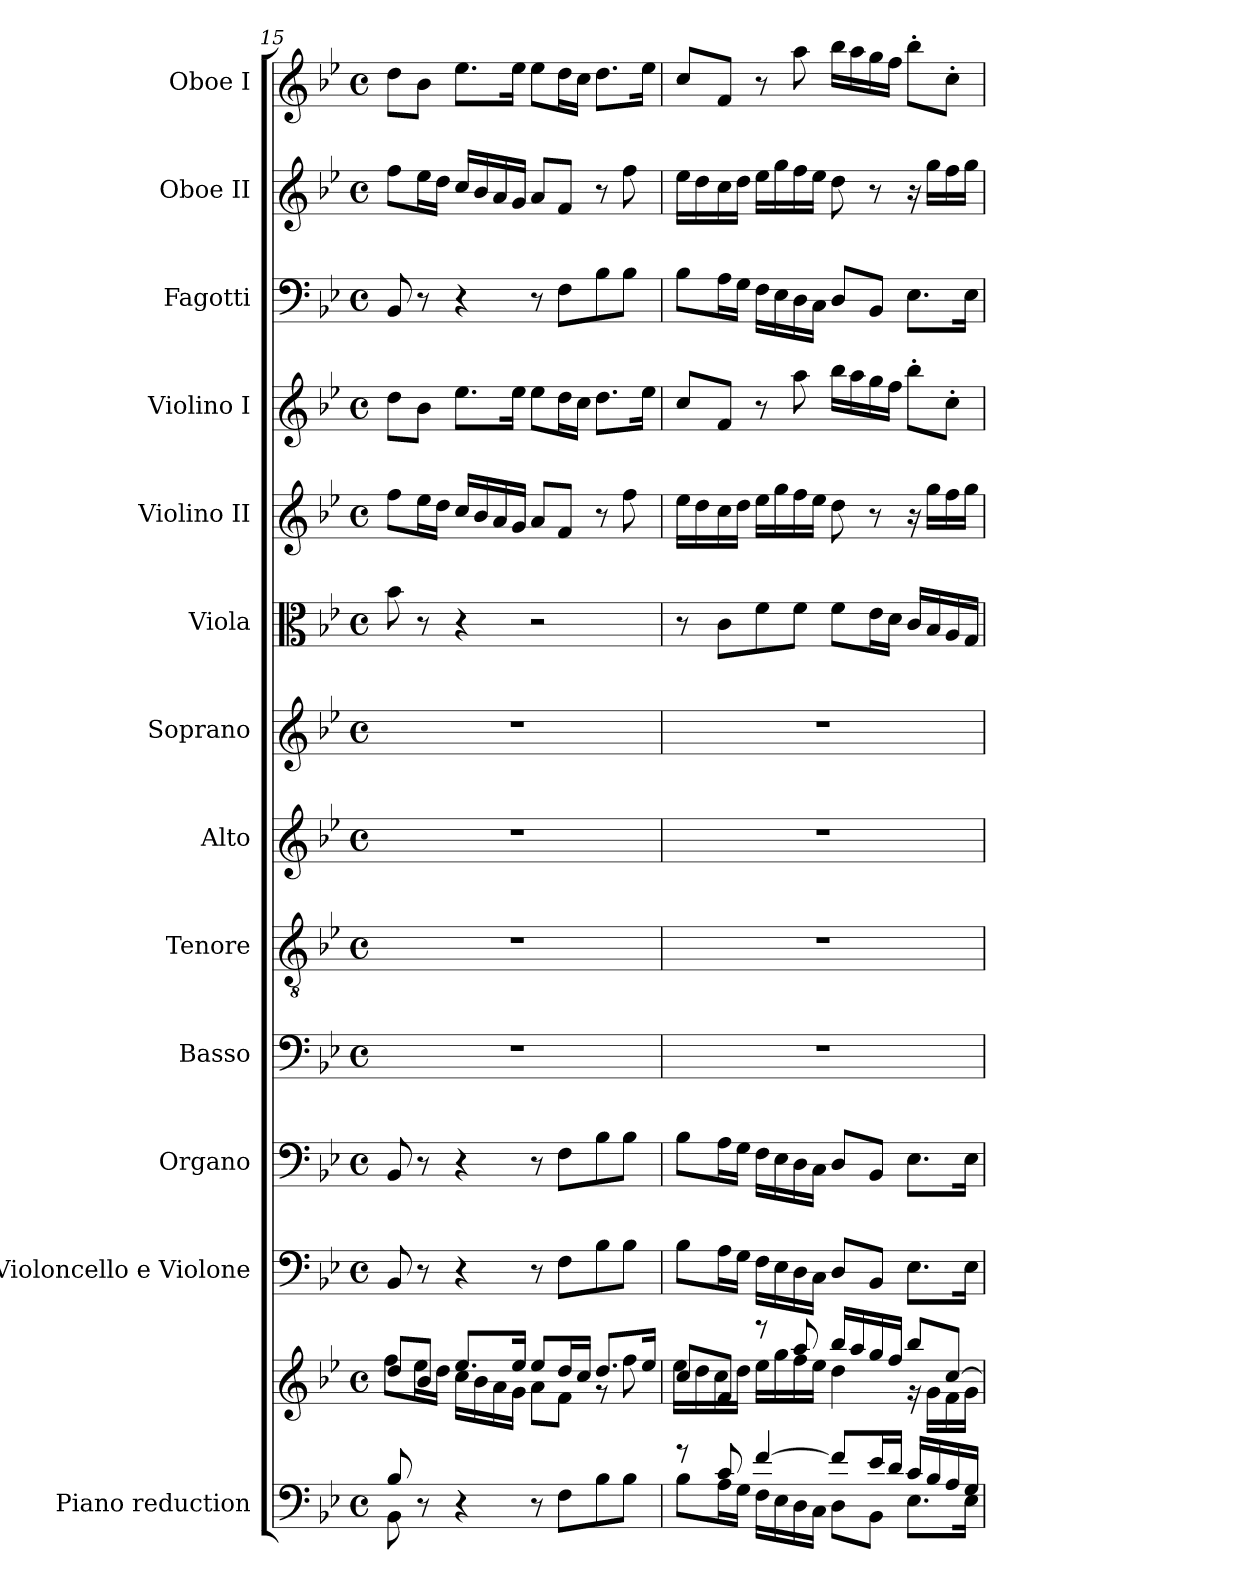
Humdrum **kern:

**kern	**kern	**kern	**kern	**kern	**kern	**kern	**kern	**kern	**kern	**kern	**kern	**kern	**kern
*part13	*part13	*part12	*part11	*part10	*part9	*part8	*part7	*part6	*part5	*part4	*part3	*part2	*part1
*staff14	*staff13	*staff12	*staff11	*staff10	*staff9	*staff8	*staff7	*staff6	*staff5	*staff4	*staff3	*staff2	*staff1
*I"Piano reduction	*	*I"Violoncello  e Violone	*I"Organo	*I"Basso	*I"Tenore	*I"Alto	*I"Soprano	*I"Viola	*I"Violino II	*I"Violino I	*I"Fagotti	*I"Oboe II	*I"Oboe I
*I'Pno	*	*	*	*	*	*	*	*	*	*	*	*I'Ob	*I'Ob
*clefF4	*clefG2	*clefF4	*clefF4	*clefF4	*clefGv2	*clefG2	*clefG2	*clefC3	*clefG2	*clefG2	*clefF4	*clefG2	*clefG2
*k[b-e-]	*k[b-e-]	*k[b-e-]	*k[b-e-]	*k[b-e-]	*k[b-e-]	*k[b-e-]	*k[b-e-]	*k[b-e-]	*k[b-e-]	*k[b-e-]	*k[b-e-]	*k[b-e-]	*k[b-e-]
*M4/4	*M4/4	*M4/4	*M4/4	*M4/4	*M4/4	*M4/4	*M4/4	*M4/4	*M4/4	*M4/4	*M4/4	*M4/4	*M4/4
*met(c)	*met(c)	*met(c)	*met(c)	*met(c)	*met(c)	*met(c)	*met(c)	*met(c)	*met(c)	*met(c)	*met(c)	*met(c)	*met(c)
=15	=15	=15	=15	=15	=15	=15	=15	=15	=15	=15	=15	=15	=15
*^	*^	*	*	*	*	*	*	*	*	*	*	*	*
8B-/	8BB-\	8dd/L	8ff\L	8BB-/	8BB-/	1r	1r	1r	1r	8b-\	8ff\L	8dd\L	8BB-/	8ff\L	8dd\L
8r	8ryy	8b-/J	16ee-\L	8r	8r	.	.	.	.	8r	16ee-\L	8b-\J	8r	16ee-\L	8b-\J
.	.	.	16dd\JJ	.	.	.	.	.	.	.	16dd\JJ	.	.	16dd\JJ	.
4r	4ryy	8.ee-/L	16cc\LL	4r	4r	.	.	.	.	4r	16cc/LL	8.ee-\L	4r	16cc/LL	8.ee-\L
.	.	.	16b-\	.	.	.	.	.	.	.	16b-/	.	.	16b-/	.
.	.	.	16a\	.	.	.	.	.	.	.	16a/	.	.	16a/	.
.	.	16ee-/Jk	16g\JJ	.	.	.	.	.	.	.	16g/JJ	16ee-\Jk	.	16g/JJ	16ee-\Jk
8r	8ryy	8ee-/L	8a\L	8r	8r	.	.	.	.	2r	8a/L	8ee-\L	8r	8a/L	8ee-\L
8ryy	8F\L	16dd/L	8f\J	8F\L	8F\L	.	.	.	.	.	8f/J	16dd\L	8F\L	8f/J	16dd\L
.	.	16cc/JJ	.	.	.	.	.	.	.	.	.	16cc\JJ	.	.	16cc\JJ
4ryy	8B-\	8.dd/L	8r	8B-\	8B-\	.	.	.	.	.	8r	8.dd\L	8B-\	8r	8.dd\L
.	8B-\J	.	8ff\	8B-\J	8B-\J	.	.	.	.	.	8ff\	.	8B-\J	8ff\	.
.	.	16ee-/Jk	.	.	.	.	.	.	.	.	.	16ee-\Jk	.	.	16ee-\Jk
=16	=16	=16	=16	=16	=16	=16	=16	=16	=16	=16	=16	=16	=16	=16	=16
8r	8B-\L	8cc/L	16ee-\LL	8B-\L	8B-\L	1r	1r	1r	1r	8r	16ee-\LL	8cc/L	8B-\L	16ee-\LL	8cc/L
.	.	.	16dd\	.	.	.	.	.	.	.	16dd\	.	.	16dd\	.
8c/	16A\L	8f/J	16cc\	16A\L	16A\L	.	.	.	.	8c\L	16cc\	8f/J	16A\L	16cc\	8f/J
.	16G\JJ	.	16dd\JJ	16G\JJ	16G\JJ	.	.	.	.	.	16dd\JJ	.	16G\JJ	16dd\JJ	.
[4f/	16F\LL	8r	16ee-\LL	16F\LL	16F\LL	.	.	.	.	8f\	16ee-\LL	8r	16F\LL	16ee-\LL	8r
.	16E-\	.	16gg\	16E-\	16E-\	.	.	.	.	.	16gg\	.	16E-\	16gg\	.
.	16D\	8aa/	16ff\	16D\	16D\	.	.	.	.	8f\J	16ff\	8aa\	16D\	16ff\	8aa\
.	16C\JJ	.	16ee-\JJ	16C\JJ	16C\JJ	.	.	.	.	.	16ee-\JJ	.	16C\JJ	16ee-\JJ	.
8f/L]	8D\L	16bb-/LL	4dd\	8D/L	8D/L	.	.	.	.	8f\L	8dd\	16bb-\LL	8D/L	8dd\	16bb-\LL
.	.	16aa/	.	.	.	.	.	.	.	.	.	16aa\	.	.	16aa\
16e-/L	8BB-\J	16gg/	.	8BB-/J	8BB-/J	.	.	.	.	16e-\L	8r	16gg\	8BB-/J	8r	16gg\
16d/JJ	.	16ff/JJ	.	.	.	.	.	.	.	16d\JJ	.	16ff\JJ	.	.	16ff\JJ
16c/LL	8.E-\L	8bb-/L	16r	8.E-\L	8.E-\L	.	.	.	.	16c/LL	16r	8bb-'\L	8.E-\L	16r	8bb-'\L
16B-/	.	.	16g\LL	.	.	.	.	.	.	16B-/	16gg\LL	.	.	16gg\LL	.
16A/	.	[8cc/J	16f\	.	.	.	.	.	.	16A/	16ff\	8cc'\J	.	16ff\	8cc'\J
16G/JJ	16E-\Jk	.	16g\JJ	16E-\Jk	16E-\Jk	.	.	.	.	16G/JJ	16gg\JJ	.	16E-\Jk	16gg\JJ	.
*v	*v	*	*	*	*	*	*	*	*	*	*	*	*	*	*
*	*v	*v	*	*	*	*	*	*	*	*	*	*	*	*
=	=	=	=	=	=	=	=	=	=	=	=	=	=
*-	*-	*-	*-	*-	*-	*-	*-	*-	*-	*-	*-	*-	*-
